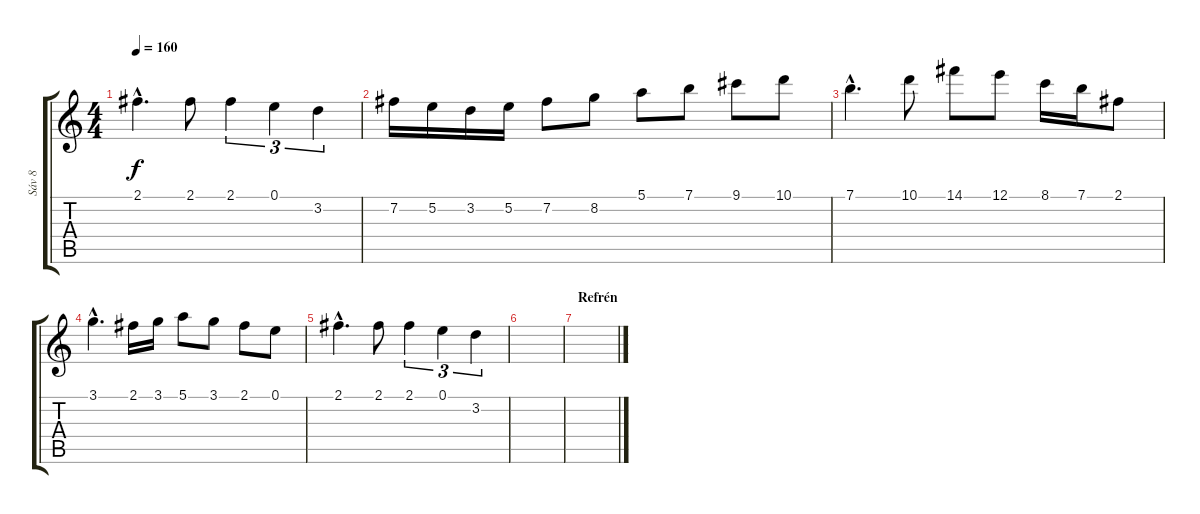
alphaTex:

\track ("Sáv 8" "Sáv 8") {instrument distortionguitar}
\staff {score tabs}
\tuning (E4 B3 G3 D3 A2 E2) {hide}
\ts (4 4)
\tempo 160
\clef g2
\ks c
2.1{hac}.4{d dy f} 2.1.8 2.1.4{tu (3 2)} 0.1.4{tu (3 2)} 3.2.4{tu (3 2)} |
7.2.16 5.2.16 3.2.16 5.2.16 7.2.8 8.2.8 5.1.8 7.1.8 9.1.8 10.1.8 |
7.1{hac}.4{d} 10.1.8 14.1.8 12.1.8 8.1.16 7.1.16 2.1.8 |
3.1{hac}.4{d} 2.1.16 3.1.16 5.1.8 3.1.8 2.1.8 0.1.8 |
2.1{hac}.4{d} 2.1.8 2.1.4{tu (3 2)} 0.1.4{tu (3 2)} 3.2.4{tu (3 2)} |
|
\section ("" "Refrén")
